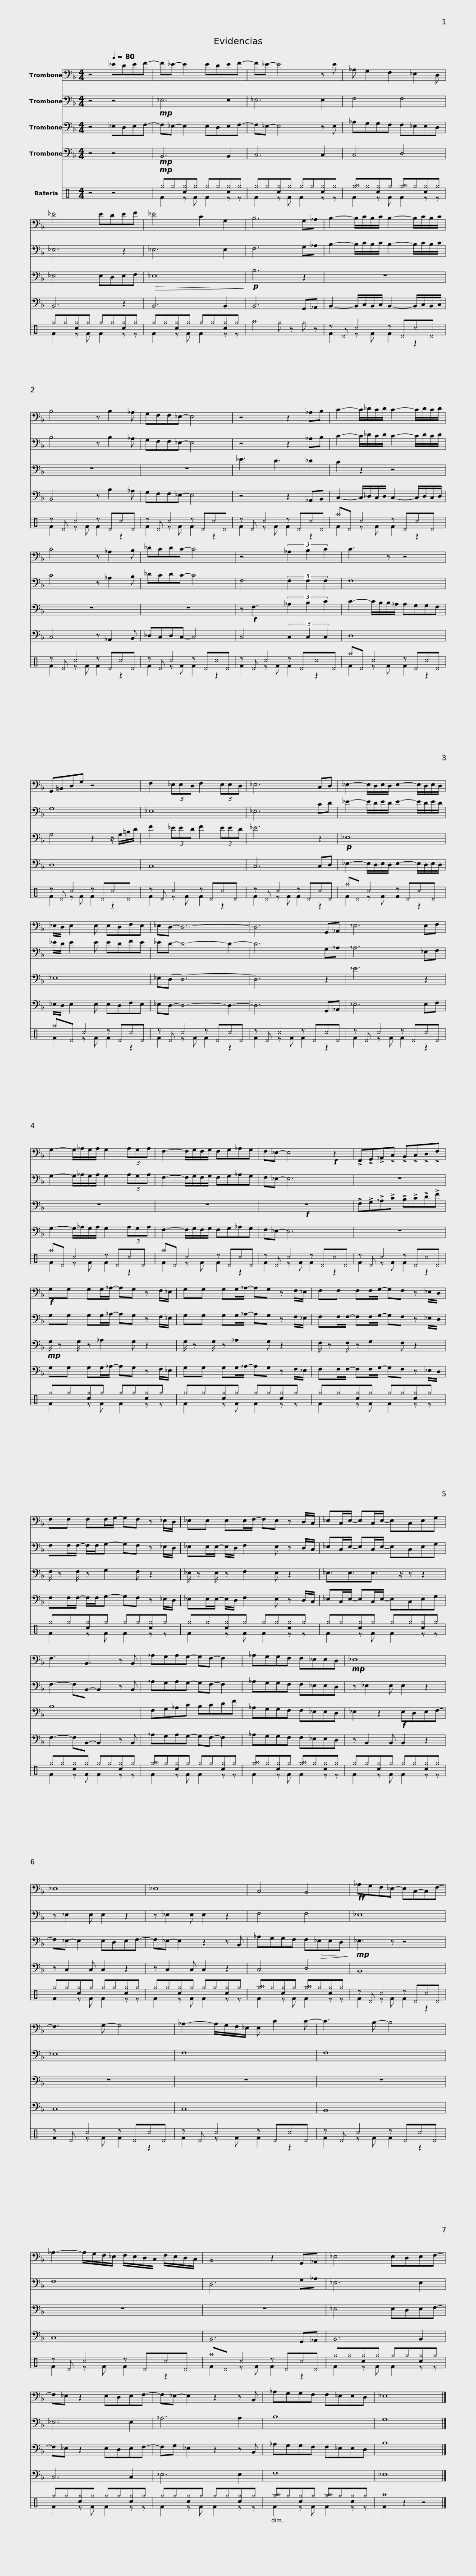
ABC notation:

X:1
%%score 1 2 3 4 ( 5 6 )
L:1/8
M:4/4
I:linebreak $
K:F
V:1 bass
V:2 bass
V:3 bass
V:4 bass
V:5 perc
K:none
V:6 perc
K:none
V:1
 z4[Q:1/4=80] _EDEF- | F_E- E2 EDEF- | F_E- E4 z E | _A, G,2 F,2 _E,2 D, |$ _E4 EDEF | %5
 _E4 C2 G,2 | B,6 G,_A, | B,2- B,/C/B,/C/ B,2- B,/C/B,/C/ |$ B,4 z B,2 _A, | G,F,F,_E,- E,4 | %10
 z4 z2 _A,B, | C2- C/_D/C/D/ C2- C/D/C/D/ |$ C4 z _A,2 B, | _DCDC- C4 | z4 (3_A,2 B,2 C2 | %15
 C3 z z4 |$ G,,=B,,D,G, z4 | F,2 (3_E,E,D, F,2 (3E,E,D, | _E,6 C,D, |$ _E,2- E,/D,/E,/D,/ E,2- E,/D,/E,/D,/ | %20
 _E,/D,/ E,2 E, E,D,F,E, | _E,D,- D,6- |$ D,6 G,,_A,, | _E,6 E,F, | G,2- G,/_A,/G,/A,/ G,2 (3A,G,A, | %25
 F,2- F,/G,/F,/G,/ F,G,_A,G, |$ F,_E,- E,4!f! z2 | !>!F,,!>!G,,!>!_A,,!>!C, !>!B,,!>!C,!>!D,!>!F, |!f! G,G, G,G,/_A,/- A,G, z F,/_E,/ |$ G,G, G,G,/_A,/- A,G, z F,/_E,/ | %30
 F,F, F,F,/G,/- G,F, z _E,/D,/ | F,F, F,F,/G,/- G,F, z _E,/D,/ |$ _E,E, E,E,/F,/- F,E, z D,/C,/ | _E,C,/E,/- E,C,/E,/- E,C,E,G, | F,3 B,,3 z B,, | %35
 _A,G,A,G,- G,F,- F,2 |$ _A,G,G,F, F,_E,E,D, |!mp! _E,8 | _E,8 | _E,8 |$ %40
 C,4 B,,4 |!ff! _A,G,F,_E,- E,C,-C,F,- | F,3 G,- G,4 | _A,2- A,/G,/F,/_E,/ E, C2 C- |$ C3 B,- B,4 | %45
 _A,2- A,/G,/F,/_E,/ F,/E,/D,/C,/ F,/E,/D,/C,/ | B,,4 z2 G,,_A,, | _E,4 E,D,E,F,- |$ F,_E, z2 E,D,E,F,- | F,_E,- E,2 z2 z B,, | %50
 _A,G,G,F, F,_E,E,D, | _E,8 |] %52
V:2
 z4 z4 |!mp! _E,6 E,2 | _E,6 E,2 | F,4 F,4 |$ _E,6 z2 | %5
 _E,6 E,2 | F,6 G,_A, | B,2- B,/C/B,/C/ B,2- B,/C/B,/C/ |$ B,4 z B,2 _A, | G,F,F,_E,- E,4 | %10
 z4 z2 _A,B, | C2- C/_D/C/D/ C2- C/D/C/D/ |$ C4 z _A,2 B, | _DCDC- C4 | F,4 (3F,2 F,2 F,2 | %15
 F,8 |$ G,8 | _E,8 | _E,6 CD |$ _E2- E/D/E/D/ E2- E/D/E/D/ | %20
 _E/D/ E2 E EDFE | _ED- D4- D2- |$ D6 G,_A, | _A,6 _E,F, | G,2- G,/_A,/G,/A,/ G,2 (3A,G,A, | %25
 F,2- F,/G,/F,/G,/ F,G,_A,G, |$ F,_E,- E,6 | z8 | G,G, G,G,/_A,/- A,G, z F,/_E,/ |$ G,G, G,G,/_A,/- A,G, z F,/_E,/ | %30
 F,F,/F,/- F,F,/G,/- G,F, z _E,/D,/ | F,F,/F,/- F,/F,/G,- G,F, z _E,/D,/ |$ _E,E,/E,/- E,/D,/ F,2 E, z D,/C,/ | _E,C,/E,/- E,C,/E,/- E,C,E,G, | F,2- F,B,,- B,,2 z B,, | %35
 _A,G,A,G,- G,F,- F,2 |$ _A,G,G,F, F,_E,E,D, | z _E,2 E, E,2 z2 | z _E,2 E, E,2 z2 | z _E,2 E, E,2 z2 |$ %40
 F,4 F,4 | _E,8 | _E,8 | F,8 |$ F,8 | %45
 F,8 | D,6 G,_A, | _E,6 E,2 |$ _E,6 E,2 | _A,6 A,2 | %50
 B,8 | G,8 |] %52
V:3
 z4 _E,D,E,F,- | F,_E,- E,2 E,D,E,F,- | F,_E,- E,4 z E, | _A,G,G,F, F,_E,E,D, |$ _E,4 E,D,E,F, | %5
!>(! _E,8!>)! |!p! B,6 z2 | z8 |$ z8 | z8 | %10
 _E3 D3 _D2 | C2 z2 z4 |$ z8 | z8 | z!f! F,3 (3_A,2 B,2 C2 | %15
 C2- C/B,/B,/_A,/ A,G,G,F, |$ G,4 z2 z/ G,/=B,/D/ | F2 (3_EED F2 (3EED | _E6 z2 |$!p! _E,8 | %20
 _E,8 | _E,(D, (D,6) |$ D,6) z2 | _E6 z2 | z8 | %25
 z8 |$!f! z8 | !>!F,!>!G,!>!_A,!>!C !>!B,!>!C!>!D!>!F |!mp! G,/ z G,/ z _A,2 G, z2 |$ G,/ z G,/ z _A,2 G, z2 | %30
 F,/ z F,/ z G,2 F, z2 | F,/ z F,/ z G,2 F, z2 |$ _E,/ z E,/ z F,2 E, z2 | _E,3/2E,3/2E,3/2 z/ z z2 | B,8 | %35
 F,G,_A,C B,CDF |$ _A,G,G,F, F,_E,E,D, | _E,2 z2!f! E,D,E,F,- | F,_E,- E,2 E,D,E,F,- | F,_E,- E,2 z2 z B,, |$ %40
 _A,G,G,F, F,!>(!_E,E,D,!>)! |!mp! _E,3 z z4 | z8 | z8 |$ z8 | %45
 z8 | z8 | _E,4 E,D,E,F,- |$ F,_E, z2 E,D,E,F,- | F,G, _E,2 z2 z B,, | %50
 _A,G,G,F, F,_E,E,D, | B,8 |] %52
V:4
 z4 z4 |!mp! B,,6 B,,2 | C,6 C,2 | C,4 D,4 |$ B,,6 z2 | %5
 B,,6 B,,2 | B,,6 G,,_A,, | B,,2- B,,/C,/B,,/C,/ B,,2- B,,/C,/B,,/C,/ |$ B,,4 z B,2 _A, | G,F,F,_E,- E,4 | %10
 z4 z2 _A,,B,, | C,2- C,/_D,/C,/D,/ C,2- C,/D,/C,/D,/ |$ C,4 z _A,,2 B,, | _D,C,D,C,- C,4 | C,4 (3C,2 C,2 C,2 | %15
 D,8 |$ D,8 | C,8 | C,6 C,D, |$ _E,2- E,/D,/E,/D,/ E,2- E,/D,/E,/D,/ | %20
 _E,/D,/ E,2 E, E,D,F,E, | _E,D,- D,4- D,2- |$ D,6 G,,_A,, | _E,6 E,F, | G,2- G,/_A,/G,/A,/ G,2 (3A,G,A, | %25
 F,2- F,/G,/F,/G,/ F,G,_A,G, |$ F,_E,- E,6 | z8 | G,G, G,G,/_A,/- A,G, z F,/_E,/ |$ G,G, G,G,/_A,/- A,G, z F,/_E,/ | %30
 F,F,/F,/- F,F,/G,/- G,F, z _E,/D,/ | F,F,/F,/- F,/F,/G,- G,F, z _E,/D,/ |$ _E,E,/E,/- E,/D,/ F,2 E, z D,/C,/ | _E,C,/E,/- E,C,/E,/- E,C,E,G, | F,2- F,B,,- B,,2 z B,, | %35
 _A,G,A,G,- G,F,- F,2 |$ _A,G,G,F, F,_E,E,D, | z B,,2 B,, B,,2 z2 | z C,2 C, C,2 z2 | z C,2 C, C,2 z2 |$ %40
 C,4 D,4 | B,,8 | C,8 | C,8 |$ B,,8 | %45
 C,8 | B,,6 G,,_A,, | B,,6 B,,2 |$ C,6 C,2 | _E,6 E,2 | %50
 F,8 | _E,8 |] %52
V:5
[K:C] z4 z4 |!mp! ^g^g[c^g]^g ^g^g[c^g]^g | ^g^g[c^g]^g ^g^g[c^g]^g | [^g^a]^g[c^g]^g [^g^a]^g[c^g]^g |$ ^g^g[c^g]^g ^g^g[c^g]^g | %5
 ^g^g[c^g]^g ^g^g[c^g]^g | ^a4 ^g z ^g z | z ^D ^c2 z ^D^c^D |$ z ^D ^c2 z ^D^c^D | z ^D ^c2 z ^D^c^D | %10
 z ^D ^c2 z ^D^c^D | ^a^D ^c2 z ^D^c^D |$ z ^D ^c2 z ^D^c^D | z ^D ^c2 z ^D^c^D | z ^D ^c2 z ^D^c^D | %15
 ^a^D ^c2 z ^D^c^D |$ z ^D ^c2 z ^D^c^D | z ^D ^c2 z ^D^c^D | z ^D ^c2 z ^D^c^D |$ ^a^D ^c2 z ^D^c^D | %20
 ^a^D ^c2 z ^D^c^D | z ^D ^c2 z ^D^c^D |$ z ^D ^c2 z ^D^c^D | z ^D ^c2 z ^D^c^D | ^a^D ^c2 z ^D^c^D | %25
 ^a^D ^c2 z ^D^c^D |$ z ^D ^c2 z ^D^c^D | z ^D ^c2 z ^D^c^D | ^g^g[c^g]^g ^g^g[c^g]^g |$ ^g^g[c^g]^g ^g^g[c^g]^g | %30
 ^g^g[c^g]^g ^g^g[c^g]^g | ^g^g[c^g]^g ^g^g[c^g]^g |$ ^g^g[c^g]^g ^g^g[c^g]^g | ^g^g[c^g]^g ^g^g[c^g]^g | ^g^g[c^g]^g ^g^g[c^g]^g | %35
 [^g^a]^g[c^g]^g ^g^g[c^g]^g |$ [^g^a]^g[c^g]^g [^g^a]^g[c^g]^g | ^g^g[c^g]^g ^g^g[c^g]^g | ^g^g[c^g]^g ^g^g[c^g]^g | ^g^g[c^g]^g ^g^g[c^g]^g |$ %40
 [^g^a]^g[c^g]^g [^g^a]^g[c^g]^g | z ^D ^c2 z ^D^c^D | z ^D ^c2 z ^D^c^D | z ^D ^c2 z ^D^c^D |$ z ^D ^c2 z ^D^c^D | %45
 z ^D ^c2 z ^D^c^D | ^a^D ^c2 z ^D^c^D | ^g^g[c^g]^g ^g^g[c^g]^g |$ ^g^g[c^g]^g ^g^g[c^g]^g | ^g^g[c^g]^g ^g^g[c^g]^g | %50
 [^g^a]^g[c^g]^g [^g^a]^g[c^g]^g | [F^a]2 z2 z4 |] %52
V:6
[K:C] x8 | F2 z F F2 z z | F2 z F F2 z z | F2 z F F2 z z |$ F2 z F F2 z z | %5
 F2 z F F2 z z | x8 | F2 z F F2 z2 |$ F2 z F F2 z2 | F2 z F F2 z2 | %10
 F2 z F F2 z2 | F2 z F F2 z2 |$ F2 z F F2 z2 | F2 z F F2 z2 | F2 z F F2 z2 | %15
 F2 z F F2 z2 |$ F2 z F F2 z2 | F2 z F F2 z2 | F2 z F F2 z2 |$ F2 z F F2 z2 | %20
 F2 z F F2 z2 | F2 z F F2 z2 |$ F2 z F F2 z2 | F2 z F F2 z2 | F2 z F F2 z2 | %25
 F2 z F F2 z2 |$ F2 z F F2 z2 | F2 z F F2 z2 | F2 z F F2 z z |$ F2 z F F2 z z | %30
 F2 z F F2 z z | F2 z F F2 z z |$ F2 z F F2 z z | F2 z F F2 z z | F2 z F F2 z z | %35
 F2 z F F2 z z |$ F2 z F F2 z z | F2 z F F2 z z | F2 z F F2 z z | F2 z F F2 z z |$ %40
 F2 z F F2 z z | F2 z F F2 z2 | F2 z F F2 z2 | F2 z F F2 z2 |$ F2 z F F2 z2 | %45
 F2 z F F2 z2 | F2 z F F2 z2 | F2 z F F2 z z |$ F2 z F F2 z z | F2 z F F2 z z | %50
 F2 z F F2 z z | x8 |] %52
